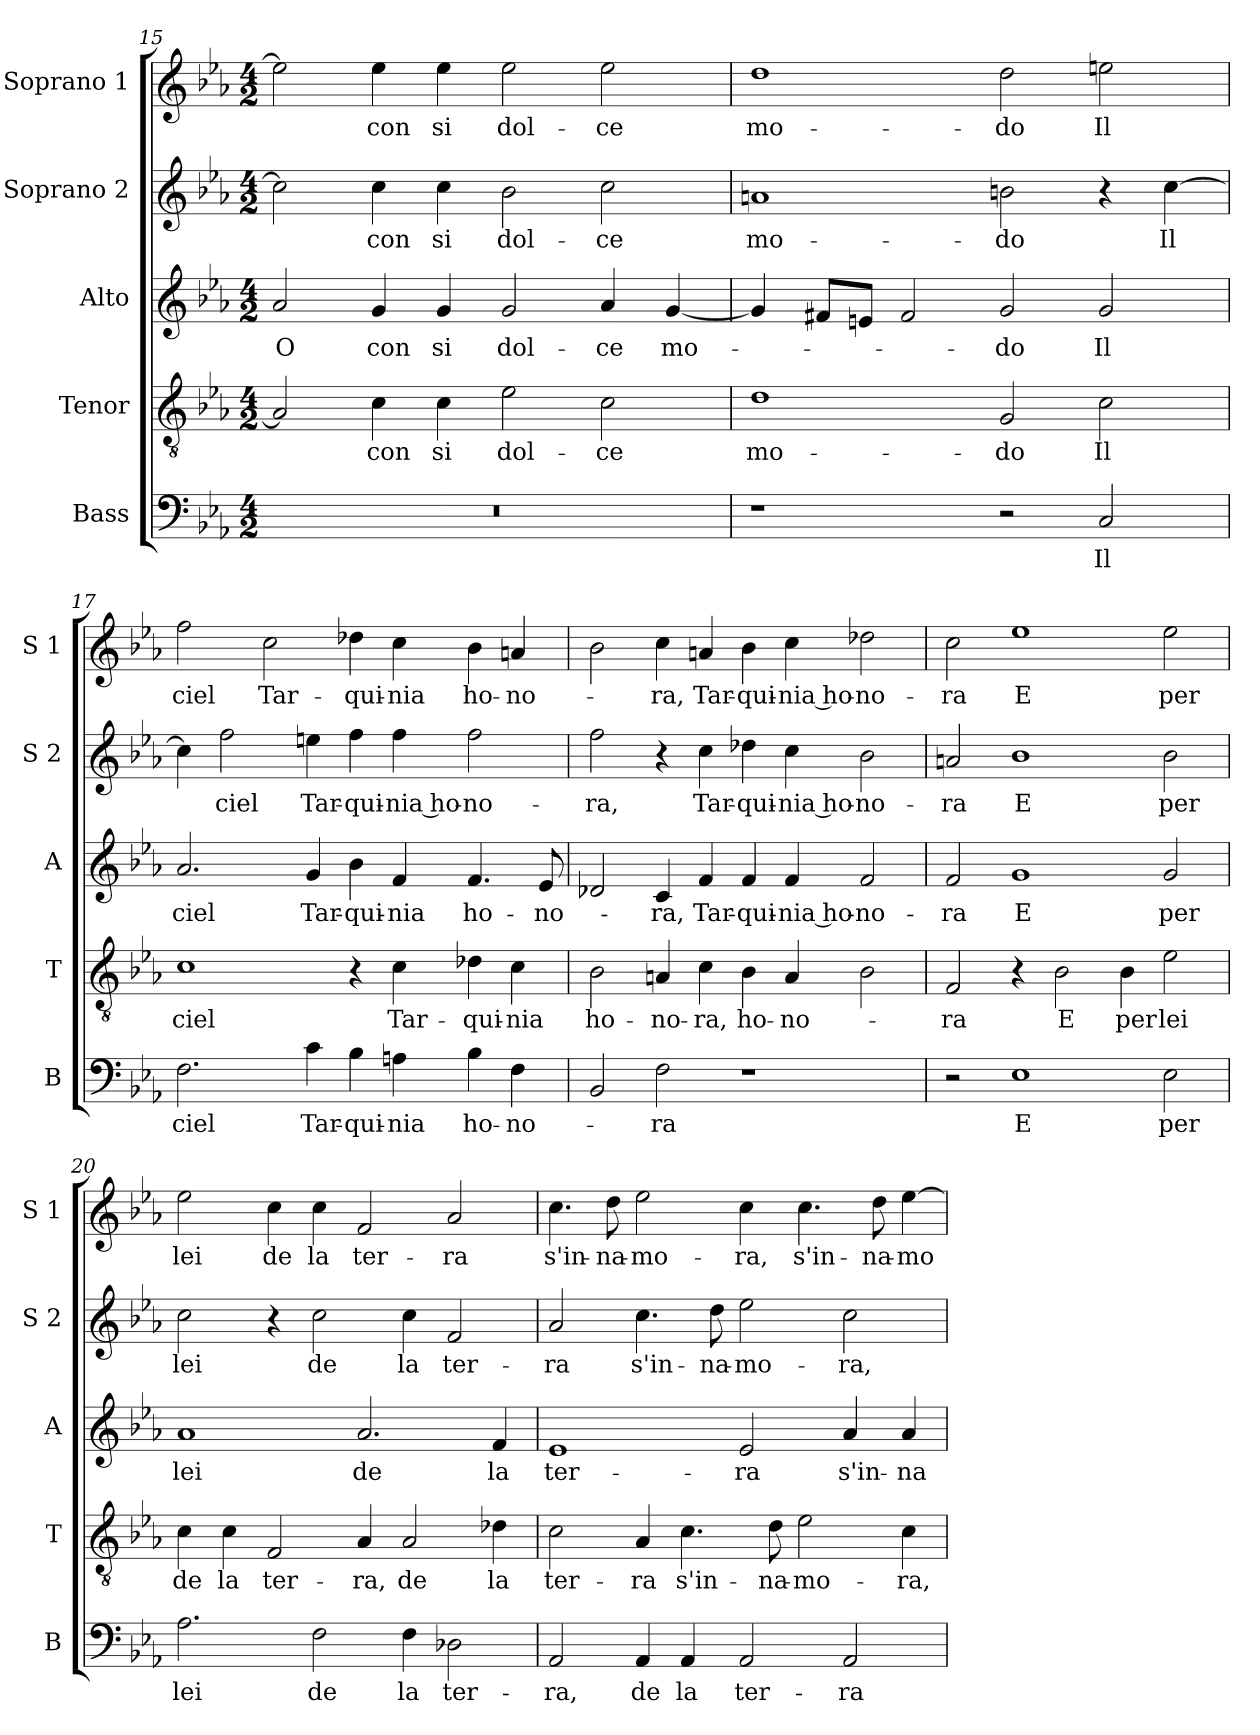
**kern	**text	**kern	**text	**kern	**text	**kern	**text	**kern	**text
*part5	*part5	*part4	*part4	*part3	*part3	*part2	*part2	*part1	*part1
*staff5	*staff5	*staff4	*staff4	*staff3	*staff3	*staff2	*staff2	*staff1	*staff1
*I"Bass	*	*I"Tenor	*	*I"Alto	*	*I"Soprano 2	*	*I"Soprano 1	*
*I'B	*	*I'T	*	*I'A	*	*I'S 2	*	*I'S 1	*
*clefF4	*	*clefGv2	*	*clefG2	*	*clefG2	*	*clefG2	*
*k[b-e-a-]	*	*k[b-e-a-]	*	*k[b-e-a-]	*	*k[b-e-a-]	*	*k[b-e-a-]	*
*E-:	*	*E-:	*	*E-:	*	*E-:	*	*E-:	*
*M4/2	*	*M4/2	*	*M4/2	*	*M4/2	*	*M4/2	*
=15	=15	=15	=15	=15	=15	=15	=15	=15	=15
!	!	!	!	!	!LO:LY:b	!	!	!	!
0r	.	2A-/]	.	2a-/	O	2cc\]	.	2ee-\]	.
!	!	!	!LO:LY:b	!	!LO:LY:b	!	!LO:LY:b	!	!LO:LY:b
.	.	4c\	con	4g/	con	4cc\	con	4ee-\	con
!	!	!	!LO:LY:b	!	!LO:LY:b	!	!LO:LY:b	!	!LO:LY:b
.	.	4c\	si	4g/	si	4cc\	si	4ee-\	si
!	!	!	!LO:LY:b	!	!LO:LY:b	!	!LO:LY:b	!	!LO:LY:b
.	.	2e-\	dol-	2g/	dol-	2b-\	dol-	2ee-\	dol-
!	!	!	!LO:LY:b	!	!LO:LY:b	!	!LO:LY:b	!	!LO:LY:b
.	.	2c\	-ce	4a-/	-ce	2cc\	-ce	2ee-\	-ce
!	!	!	!	!	!LO:LY:b	!	!	!	!
.	.	.	.	[4g/	mo-	.	.	.	.
!!LO:PB:g=z
=16	=16	=16	=16	=16	=16	=16	=16	=16	=16
!	!	!	!LO:LY:b	!	!	!	!LO:LY:b	!	!LO:LY:b
1r	.	1d	mo-	4g/]	.	1an	mo-	1dd	mo-
.	.	.	.	8f#X/L	.	.	.	.	.
.	.	.	.	8en/J	.	.	.	.	.
.	.	.	.	2f#/	.	.	.	.	.
!	!	!	!LO:LY:b	!	!LO:LY:b	!	!LO:LY:b	!	!LO:LY:b
2r	.	2G/	-do	2g/	-do	2bn\	-do	2dd\	-do
!	!LO:LY:b	!	!LO:LY:b	!	!LO:LY:b	!	!	!	!LO:LY:b
2C/	Il	2c\	Il	2g/	Il	4r	.	2een\	Il
!	!	!	!	!	!	!	!LO:LY:b	!	!
.	.	.	.	.	.	[4cc\	Il	.	.
=17	=17	=17	=17	=17	=17	=17	=17	=17	=17
!	!LO:LY:b	!	!LO:LY:b	!	!LO:LY:b	!	!	!	!LO:LY:b
2.F\	ciel	1c	ciel	2.a-/	ciel	4cc\]	.	2ff\	ciel
!	!	!	!	!	!	!	!LO:LY:b	!	!
.	.	.	.	.	.	2ff\	ciel	.	.
!	!	!	!	!	!	!	!	!	!LO:LY:b
.	.	.	.	.	.	.	.	2cc\	Tar-
!	!LO:LY:b	!	!	!	!LO:LY:b	!	!LO:LY:b	!	!
4c\	Tar-	.	.	4g/	Tar-	4een\	Tar-	.	.
!	!LO:LY:b	!	!	!	!LO:LY:b	!	!LO:LY:b	!	!LO:LY:b
4B-\	-qui-	4r	.	4b-\	-qui-	4ff\	-qui-	4dd-X\	-qui-
!	!LO:LY:b	!	!LO:LY:b	!	!LO:LY:b	!	!LO:LY:b	!	!LO:LY:b
4An\	-nia	4c\	Tar-	4f/	-nia	4ff\	-nia ho-	4cc\	-nia
!	!LO:LY:b	!	!LO:LY:b	!	!LO:LY:b	!	!LO:LY:b	!	!LO:LY:b
4B-\	ho-	4d-X\	-qui-	4.f/	ho-	2ff\	-no-	4b-\	ho-
!	!LO:LY:b	!	!LO:LY:b	!	!	!	!	!	!LO:LY:b
4F\	-no-	4c\	-nia	.	.	.	.	4an/	-no-
!	!	!	!	!	!LO:LY:b	!	!	!	!
.	.	.	.	8e-/	-no-	.	.	.	.
=18	=18	=18	=18	=18	=18	=18	=18	=18	=18
!	!	!	!LO:LY:b	!	!	!	!LO:LY:b	!	!
2BB-/	.	2B-\	ho-	2d-X/	.	2ff\	-ra,	2b-\	.
!	!LO:LY:b	!	!LO:LY:b	!	!LO:LY:b	!	!	!	!LO:LY:b
2F\	-ra	4An/	-no-	4c/	-ra,	4r	.	4cc\	-ra,
!	!	!	!LO:LY:b	!	!LO:LY:b	!	!LO:LY:b	!	!LO:LY:b
.	.	4c\	-ra,	4f/	Tar-	4cc\	Tar-	4an/	Tar-
!	!	!	!LO:LY:b	!	!LO:LY:b	!	!LO:LY:b	!	!LO:LY:b
1r	.	4B-\	ho-	4f/	-qui-	4dd-X\	-qui-	4b-\	-qui-
!	!	!	!LO:LY:b	!	!LO:LY:b	!	!LO:LY:b	!	!LO:LY:b
.	.	4A/	-no-	4f/	-nia ho-	4cc\	-nia ho-	4cc\	-nia ho-
!	!	!	!	!	!LO:LY:b	!	!LO:LY:b	!	!LO:LY:b
.	.	2B-\	.	2f/	-no-	2b-\	-no-	2dd-X\	-no-
!!LO:LB:g=z
=19	=19	=19	=19	=19	=19	=19	=19	=19	=19
!	!	!	!LO:LY:b	!	!LO:LY:b	!	!LO:LY:b	!	!LO:LY:b
2r	.	2F/	-ra	2f/	-ra	2an/	-ra	2cc\	-ra
!	!LO:LY:b	!	!	!	!LO:LY:b	!	!LO:LY:b	!	!LO:LY:b
1E-	E	4r	.	1g	E	1b-	E	1ee-	E
!	!	!	!LO:LY:b	!	!	!	!	!	!
.	.	2B-\	E	.	.	.	.	.	.
!	!	!	!LO:LY:b	!	!	!	!	!	!
.	.	4B-\	per	.	.	.	.	.	.
!	!LO:LY:b	!	!LO:LY:b	!	!LO:LY:b	!	!LO:LY:b	!	!LO:LY:b
2E-\	per	2e-\	lei	2g/	per	2b-\	per	2ee-\	per
=20	=20	=20	=20	=20	=20	=20	=20	=20	=20
!	!LO:LY:b	!	!LO:LY:b	!	!LO:LY:b	!	!LO:LY:b	!	!LO:LY:b
2.A-\	lei	4c\	de	1a-	lei	2cc\	lei	2ee-\	lei
!	!	!	!LO:LY:b	!	!	!	!	!	!
.	.	4c\	la	.	.	.	.	.	.
!	!	!	!LO:LY:b	!	!	!	!	!	!LO:LY:b
.	.	2F/	ter-	.	.	4r	.	4cc\	de
!	!LO:LY:b	!	!	!	!	!	!LO:LY:b	!	!LO:LY:b
2F\	de	.	.	.	.	2cc\	de	4cc\	la
!	!	!	!LO:LY:b	!	!LO:LY:b	!	!	!	!LO:LY:b
.	.	4A-/	-ra,	2.a-/	de	.	.	2f/	ter-
!	!LO:LY:b	!	!LO:LY:b	!	!	!	!LO:LY:b	!	!
4F\	la	2A-/	de	.	.	4cc\	la	.	.
!	!LO:LY:b	!	!	!	!	!	!LO:LY:b	!	!LO:LY:b
2D-X\	ter-	.	.	.	.	2f/	ter-	2a-/	-ra
!	!	!	!LO:LY:b	!	!LO:LY:b	!	!	!	!
.	.	4d-X\	la	4f/	la	.	.	.	.
=21	=21	=21	=21	=21	=21	=21	=21	=21	=21
!	!LO:LY:b	!	!LO:LY:b	!	!LO:LY:b	!	!LO:LY:b	!	!LO:LY:b
2AA-/	-ra,	2c\	ter-	1e-	ter-	2a-/	-ra	4.cc\	s'in-
!	!	!	!	!	!	!	!	!	!LO:LY:b
.	.	.	.	.	.	.	.	8dd\	-na-
!	!LO:LY:b	!	!LO:LY:b	!	!	!	!LO:LY:b	!	!LO:LY:b
4AA-/	de	4A-/	-ra	.	.	4.cc\	s'in-	2ee-\	-mo-
!	!LO:LY:b	!	!LO:LY:b	!	!	!	!	!	!
4AA-/	la	4.c\	s'in-	.	.	.	.	.	.
!	!	!	!	!	!	!	!LO:LY:b	!	!
.	.	.	.	.	.	8dd\	-na-	.	.
!	!LO:LY:b	!	!	!	!LO:LY:b	!	!LO:LY:b	!	!LO:LY:b
2AA-/	ter-	.	.	2e-/	-ra	2ee-\	-mo-	4cc\	-ra,
!	!	!	!LO:LY:b	!	!	!	!	!	!
.	.	8d\	-na-	.	.	.	.	.	.
!	!	!	!LO:LY:b	!	!	!	!	!	!LO:LY:b
.	.	2e-\	-mo-	.	.	.	.	4.cc\	s'in-
!	!LO:LY:b	!	!	!	!LO:LY:b	!	!LO:LY:b	!	!
2AA-/	-ra	.	.	4a-/	s'in-	2cc\	-ra,	.	.
!	!	!	!	!	!	!	!	!	!LO:LY:b
.	.	.	.	.	.	.	.	8dd\	-na-
!	!	!	!LO:LY:b	!	!LO:LY:b	!	!	!	!LO:LY:b
.	.	4c\	-ra,	4a-/	-na-	.	.	[4ee-\	-mo-
=	=	=	=	=	=	=	=	=	=
*-	*-	*-	*-	*-	*-	*-	*-	*-	*-
